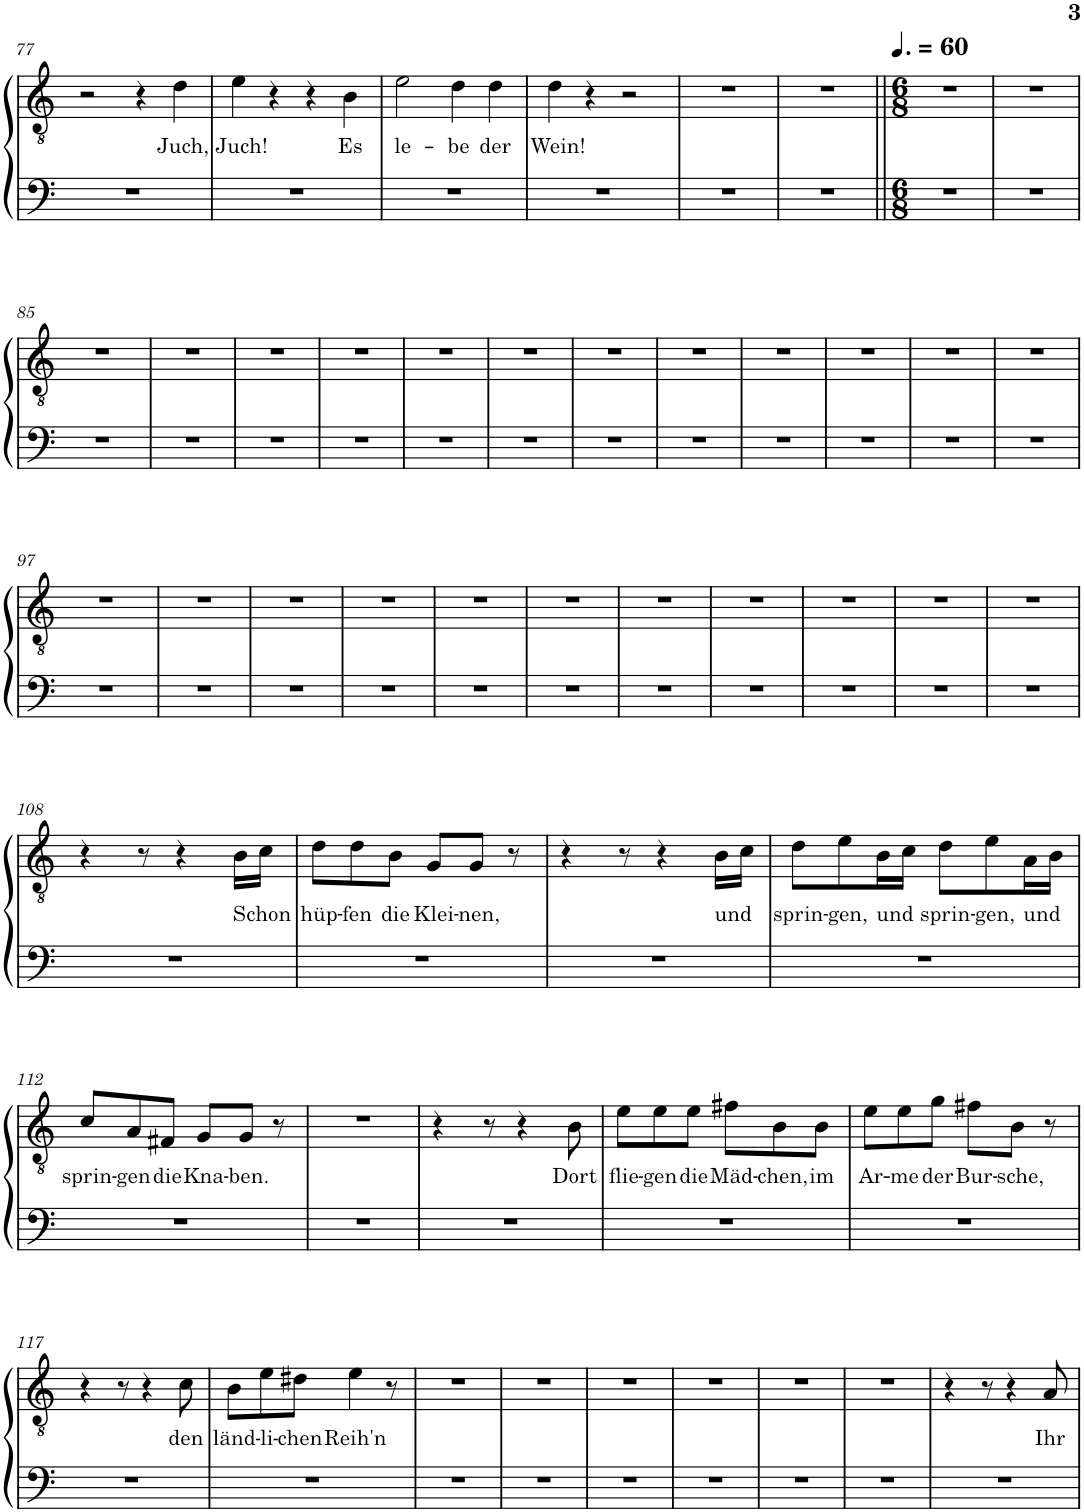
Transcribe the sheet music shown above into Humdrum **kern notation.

**kern	**kern	**text
*part1	*part1	*part1
*staff2	*staff1	*staff1
*I"Piano	*	*
*I'Pno.	*	*
!!LO:PB:g=z
*clefF4	*clefGv2	*
*k[]	*k[]	*
*M4/4	*M4/4	*
*met(c)	*met(c)	*
=77	=77	=77
1r	2r	.
.	4r	.
!	!	!LO:LY:b
.	4d\	Juch,
=78	=78	=78
!	!	!LO:LY:b
1r	4e\	Juch!
.	4r	.
.	4r	.
!	!	!LO:LY:b
.	4B\	Es
=79	=79	=79
!	!	!LO:LY:b
1r	2e\	le-
!	!	!LO:LY:b
.	4d\	-be
!	!	!LO:LY:b
.	4d\	der
=80	=80	=80
!	!	!LO:LY:b
1r	4d\	Wein!
.	4r	.
.	2r	.
=81	=81	=81
1r	1r	.
=82	=82	=82
1r	1r	.
=83||	=83||	=83||
*M6/8	*M6/8	*
*	*MM90	*
2.r	2.r	.
=84	=84	=84
2.r	2.r	.
!!LO:LB:g=z
=85	=85	=85
2.r	2.r	.
=86	=86	=86
2.r	2.r	.
=87	=87	=87
2.r	2.r	.
=88	=88	=88
2.r	2.r	.
=89	=89	=89
2.r	2.r	.
=90	=90	=90
2.r	2.r	.
=91	=91	=91
2.r	2.r	.
=92	=92	=92
2.r	2.r	.
=93	=93	=93
2.r	2.r	.
=94	=94	=94
2.r	2.r	.
=95	=95	=95
2.r	2.r	.
=96	=96	=96
2.r	2.r	.
!!LO:LB:g=z
=97	=97	=97
2.r	2.r	.
=98	=98	=98
2.r	2.r	.
=99	=99	=99
2.r	2.r	.
=100	=100	=100
2.r	2.r	.
=101	=101	=101
2.r	2.r	.
=102	=102	=102
2.r	2.r	.
=103	=103	=103
2.r	2.r	.
=104	=104	=104
2.r	2.r	.
=105	=105	=105
2.r	2.r	.
=106	=106	=106
2.r	2.r	.
=107	=107	=107
2.r	2.r	.
!!LO:LB:g=z
=108	=108	=108
2.r	4r	.
.	8r	.
.	4r	.
!	!	!LO:LY:b
.	16B\LL	Schon
.	16c\JJ	.
=109	=109	=109
!	!	!LO:LY:b
2.r	8d\L	hüp-
!	!	!LO:LY:b
.	8d\	-fen
!	!	!LO:LY:b
.	8B\J	die
!	!	!LO:LY:b
.	8G/L	Klei-
!	!	!LO:LY:b
.	8G/J	-nen,
.	8r	.
=110	=110	=110
2.r	4r	.
.	8r	.
.	4r	.
!	!	!LO:LY:b
.	16B\LL	und
.	16c\JJ	.
=111	=111	=111
!	!	!LO:LY:b
2.r	8d\L	sprin-
!	!	!LO:LY:b
.	8e\	-gen,
!	!	!LO:LY:b
.	16B\L	und
.	16c\JJ	.
!	!	!LO:LY:b
.	8d\L	sprin-
!	!	!LO:LY:b
.	8e\	-gen,
!	!	!LO:LY:b
.	16A\L	und
.	16B\JJ	.
!!LO:LB:g=z
=112	=112	=112
!	!	!LO:LY:b
2.r	8c/L	sprin-
!	!	!LO:LY:b
.	8A/	-gen
!	!	!LO:LY:b
.	8F#X/J	die
!	!	!LO:LY:b
.	8G/L	Kna-
!	!	!LO:LY:b
.	8G/J	-ben.
.	8r	.
=113	=113	=113
2.r	2.r	.
=114	=114	=114
2.r	4r	.
.	8r	.
.	4r	.
!	!	!LO:LY:b
.	8B\	Dort
=115	=115	=115
!	!	!LO:LY:b
2.r	8e\L	flie-
!	!	!LO:LY:b
.	8e\	-gen
!	!	!LO:LY:b
.	8e\J	die
!	!	!LO:LY:b
.	8f#X\L	Mäd-
!	!	!LO:LY:b
.	8B\	-chen,
!	!	!LO:LY:b
.	8B\J	im
=116	=116	=116
!	!	!LO:LY:b
2.r	8e\L	Ar-
!	!	!LO:LY:b
.	8e\	-me
!	!	!LO:LY:b
.	8g\J	der
!	!	!LO:LY:b
.	8f#X\L	Bur-
!	!	!LO:LY:b
.	8B\J	-sche,
.	8r	.
!!LO:LB:g=z
=117	=117	=117
2.r	4r	.
.	8r	.
.	4r	.
!	!	!LO:LY:b
.	8c\	den
=118	=118	=118
!	!	!LO:LY:b
2.r	8B\L	länd-
!	!	!LO:LY:b
.	8e\	-li-
!	!	!LO:LY:b
.	8d#X\J	-chen
!	!	!LO:LY:b
.	4e\	Reih'n
.	8r	.
=119	=119	=119
2.r	2.r	.
=120	=120	=120
2.r	2.r	.
=121	=121	=121
2.r	2.r	.
=122	=122	=122
2.r	2.r	.
=123	=123	=123
2.r	2.r	.
=124	=124	=124
2.r	2.r	.
=125	=125	=125
2.r	4r	.
.	8r	.
.	4r	.
!	!	!LO:LY:b
.	8A/	Ihr
=	=	=
*-	*-	*-
